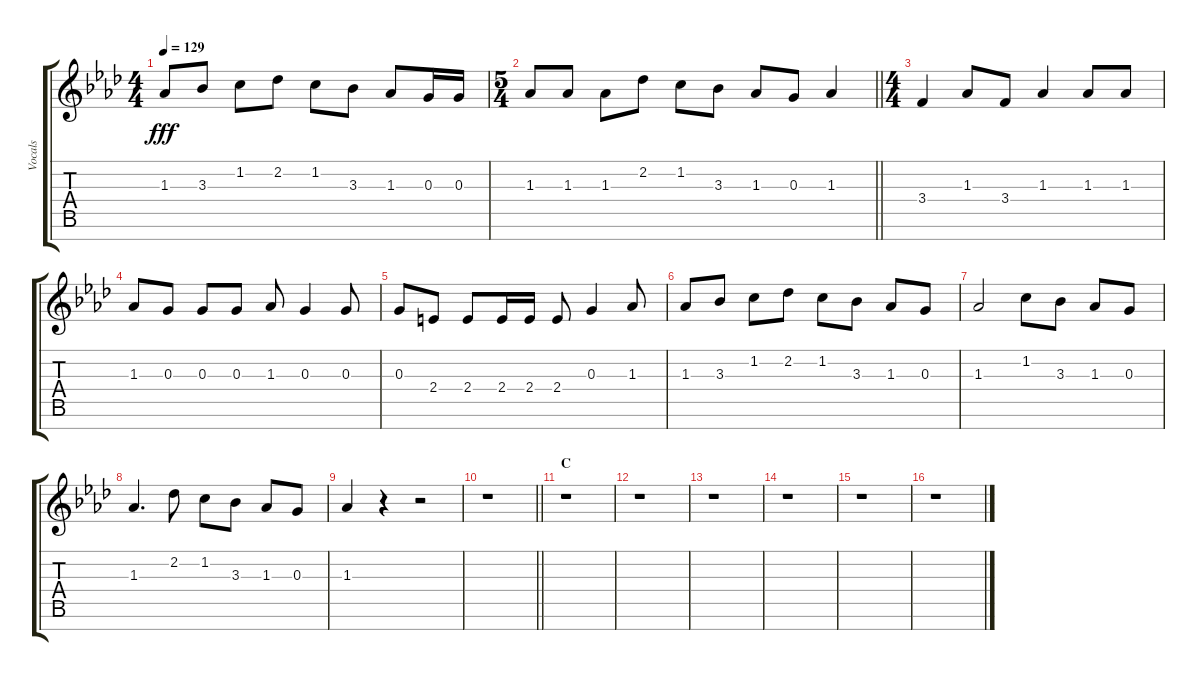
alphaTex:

\track ("Vocals" "Vocals") {instrument voiceoohs}
\staff {score tabs}
\tuning (E5 B4 G4 D4 A3 E3 B2) {hide}
\ts (4 4)
\tempo 129
\clef g2
\ks ab
1.3.8{dy fff} 3.3.8 1.2.8 2.2.8 1.2.8 3.3.8 1.3.8 0.3.16 0.3.16 |
\ts (5 4)
\barLineRight lightlight
1.3.8 1.3.8{beam split} 1.3.8 2.2.8{beam split} 1.2.8 3.3.8 1.3.8 0.3.8 1.3.4 |
\ts (4 4)
3.4.4 1.3.8 3.4.8 1.3.4 1.3.8 1.3.8 |
1.3.8 0.3.8 0.3.8 0.3.8 1.3.8 0.3.4 0.3.8 |
0.3.8 2.4.8 2.4.8 2.4.16 2.4.16 2.4.8 0.3.4 1.3.8 |
1.3.8 3.3.8 1.2.8 2.2.8 1.2.8 3.3.8 1.3.8 0.3.8 |
1.3.2 1.2.8 3.3.8 1.3.8 0.3.8 |
1.3.4{d} 2.2.8 1.2.8 3.3.8 1.3.8 0.3.8 |
1.3.4 r.4 r.2 |
\barLineRight lightlight
r.1 |
\section ("" "C")
r.1 |
r.1 |
r.1 |
r.1 |
r.1 |
r.1
